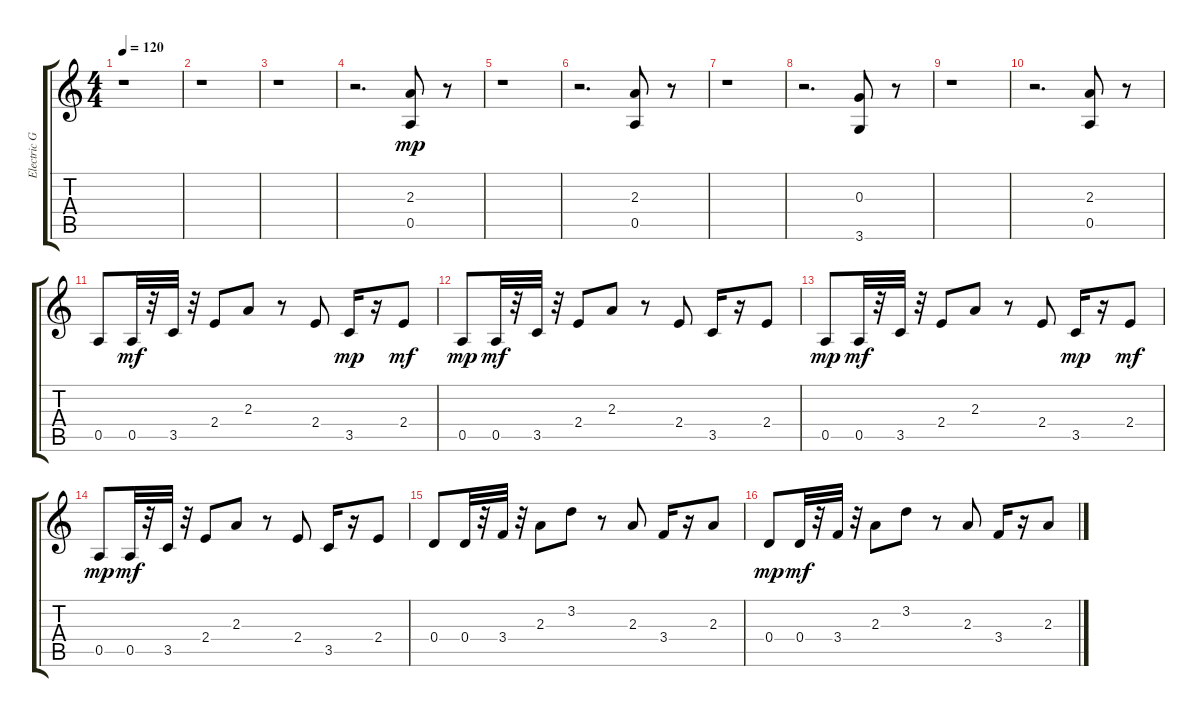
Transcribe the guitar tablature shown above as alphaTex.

\track ("Electric Guitar" "Electric G") {instrument electricguitarclean}
\staff {score tabs}
\tuning (E4 B3 G3 D3 A2 E2) {hide}
\ts (4 4)
\tempo 120
\clef g2
\ks c
r.1{dy mp instrument electricguitarclean} |
r.1 |
r.1 |
r.2{d} (2.3 0.5).8 r.8 |
r.1 |
r.2{d} (2.3 0.5).8 r.8 |
r.1 |
r.2{d} (0.3 3.6).8 r.8 |
r.1 |
r.2{d} (2.3 0.5).8 r.8 |
0.5.8 0.5.32{dy mf} r.32 3.5.32 r.32 2.4.8 2.3.8 r.8 2.4.8 3.5.16{dy mp} r.16 2.4.8{dy mf} |
0.5.8{dy mp} 0.5.32{dy mf} r.32 3.5.32 r.32 2.4.8 2.3.8 r.8 2.4.8 3.5.16 r.16 2.4.8 |
0.5.8{dy mp} 0.5.32{dy mf} r.32 3.5.32 r.32 2.4.8 2.3.8 r.8 2.4.8 3.5.16{dy mp} r.16 2.4.8{dy mf} |
0.5.8{dy mp} 0.5.32{dy mf} r.32 3.5.32 r.32 2.4.8 2.3.8 r.8 2.4.8 3.5.16 r.16 2.4.8 |
0.4.8 0.4.32 r.32 3.4.32 r.32 2.3.8 3.2.8 r.8 2.3.8 3.4.16 r.16 2.3.8 |
0.4.8{dy mp} 0.4.32{dy mf} r.32 3.4.32 r.32 2.3.8 3.2.8 r.8 2.3.8 3.4.16 r.16 2.3.8
